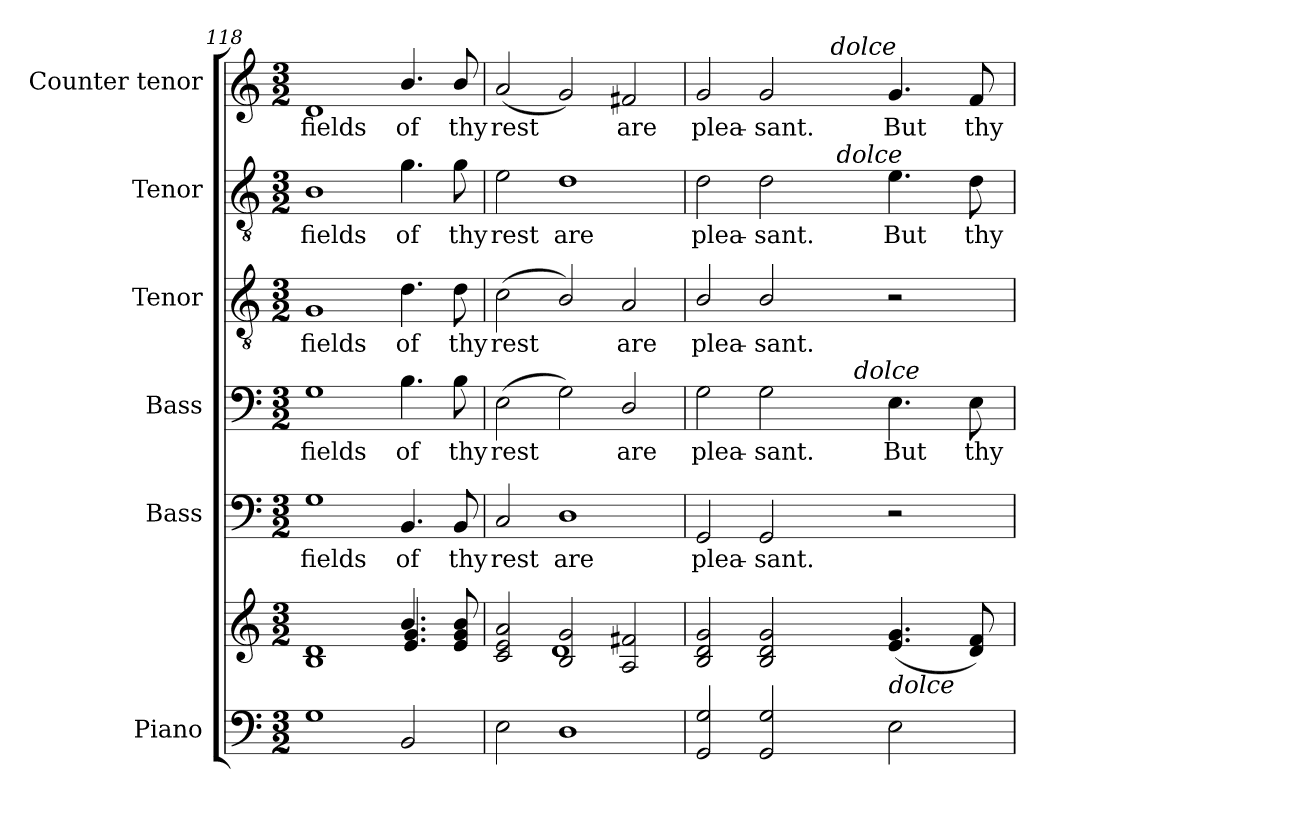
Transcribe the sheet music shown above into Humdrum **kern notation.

**kern	**kern	**kern	**text	**kern	**text	**kern	**text	**kern	**text	**kern	**text
*part6	*part6	*part5	*part5	*part4	*part4	*part3	*part3	*part2	*part2	*part1	*part1
*staff7	*staff6	*staff5	*staff5	*staff4	*staff4	*staff3	*staff3	*staff2	*staff2	*staff1	*staff1
*I"Piano	*	*I"Bass	*	*I"Bass	*	*I"Tenor	*	*I"Tenor	*	*I"Counter tenor	*
*I'Pno.	*	*I'B.	*	*I'B.	*	*I'T.	*	*I'T.	*	*	*
!!LO:PB:g=z
*clefF4	*clefG2	*clefF4	*	*clefF4	*	*clefGv2	*	*clefGv2	*	*clefG2	*
*	*	*	*	*	*	*ITrd7c12	*	*ITrd7c12	*	*	*
*k[]	*k[]	*k[]	*	*k[]	*	*k[]	*	*k[]	*	*k[]	*
*C:	*C:	*C:	*	*C:	*	*C:	*	*C:	*	*C:	*
*M3/2	*M3/2	*M3/2	*	*M3/2	*	*M3/2	*	*M3/2	*	*M3/2	*
=118	=118	=118	=118	=118	=118	=118	=118	=118	=118	=118	=118
*	*^	*	*	*	*	*	*	*	*	*	*
!	!	!	!	!LO:LY:b:color=#000000	!	!	!	!	!	!	!	!
!	!	!	!	!	!	!LO:LY:b:color=#000000	!	!	!	!	!	!
!	!	!	!	!	!	!	!	!LO:LY:b:color=#000000	!	!	!	!
!	!	!	!	!	!	!	!	!	!	!LO:LY:b:color=#000000	!	!
!	!	!	!	!	!	!	!	!	!	!	!	!LO:LY:b:color=#000000
1Gi	1di	1Bi	1Gi	fields	1Gi	fields	1GGi	fields	1BBi	fields	1di	fields
!	!	!	!	!LO:LY:b:color=#000000	!	!	!	!	!	!	!	!
!	!	!	!	!	!	!LO:LY:b:color=#000000	!	!	!	!	!	!
!	!	!	!	!	!	!	!	!LO:LY:b:color=#000000	!	!	!	!
!	!	!	!	!	!	!	!	!	!	!LO:LY:b:color=#000000	!	!
!	!	!	!	!	!	!	!	!	!	!	!	!LO:LY:b:color=#000000
2BBi/	4.bi/	4.ei/ 4.gi	4.BBi/	of	4.Bi\	of	4.Di\	of	4.Gi\	of	4.bi/	of
!	!	!	!	!LO:LY:b:color=#000000	!	!	!	!	!	!	!	!
!	!	!	!	!	!	!LO:LY:b:color=#000000	!	!	!	!	!	!
!	!	!	!	!	!	!	!	!LO:LY:b:color=#000000	!	!	!	!
!	!	!	!	!	!	!	!	!	!	!LO:LY:b:color=#000000	!	!
!	!	!	!	!	!	!	!	!	!	!	!	!LO:LY:b:color=#000000
.	8ei/ 8gi 8bi	8ryy	8BBi/	thy	8Bi\	thy	8Di\	thy	8Gi\	thy	8bi/	thy
=119	=119	=119	=119	=119	=119	=119	=119	=119	=119	=119	=119	=119
!	!	!	!	!LO:LY:b:color=#000000	!	!	!	!	!	!	!	!
!	!	!	!	!	!	!LO:LY:b:color=#000000	!	!	!	!	!	!
!	!	!	!	!	!	!	!	!LO:LY:b:color=#000000	!	!	!	!
!	!	!	!	!	!	!	!	!	!	!LO:LY:b:color=#000000	!	!
!	!	!	!	!	!	!	!	!	!	!	!	!LO:LY:b:color=#000000
2Ei\	2ci/ 2ei 2ai	2ryy	2Ci/	rest	(2Ei\	rest	(2Ci\	rest	2Ei\	rest	(2ai/	rest
!	!	!	!	!LO:LY:b:color=#000000	!	!	!	!	!	!	!	!
!	!	!	!	!	!	!	!	!	!	!LO:LY:b:color=#000000	!	!
1Di	2Bi/ 2gi	1di	1Di	are	2Gi\)	.	2BBi/)	.	1Di	are	2gi/)	.
!	!	!	!	!	!	!LO:LY:b:color=#000000	!	!	!	!	!	!
!	!	!	!	!	!	!	!	!LO:LY:b:color=#000000	!	!	!	!
!	!	!	!	!	!	!	!	!	!	!	!	!LO:LY:b:color=#000000
.	2Ai/ 2f#Xi	.	.	.	2Di/	are	2AAi/	are	.	.	2f#Xi/	are
*	*v	*v	*	*	*	*	*	*	*	*	*	*
=120	=120	=120	=120	=120	=120	=120	=120	=120	=120	=120	=120
!	!	!	!LO:LY:b:color=#000000	!	!	!	!	!	!	!	!
!	!	!	!	!	!LO:LY:b:color=#000000	!	!	!	!	!	!
!	!	!	!	!	!	!	!LO:LY:b:color=#000000	!	!	!	!
!	!	!	!	!	!	!	!	!	!LO:LY:b:color=#000000	!	!
!	!	!	!	!	!	!	!	!	!	!	!LO:LY:b:color=#000000
*	*	*	*	*^	*	*	*	*^	*	*^	*
2GGi/ 2Gi	2Bi/ 2di 2gi	2GGi/	plea-	2Gi\	2ryy	plea-	2BBi/	plea-	2Di\	2ryy	plea-	2gi/	2ryy	plea-
!	!	!	!LO:LY:b:color=#000000	!	!	!	!	!	!	!	!	!	!	!
!	!	!	!	!	!	!LO:LY:b:color=#000000	!	!	!	!	!	!	!	!
!	!	!	!	!	!	!	!	!LO:LY:b:color=#000000	!	!	!	!	!	!
!	!	!	!	!	!	!	!	!	!	!	!LO:LY:b:color=#000000	!	!	!
!	!	!	!	!	!	!	!	!	!	!	!	!	!	!LO:LY:b:color=#000000
2GGi/ 2Gi	2Bi/ 2di 2gi	2GGi/	-sant.	2Gi\	4ryy	-sant.	2BBi/	-sant.	2Di\	4ryy	-sant.	2gi/	8ryy	-sant.
.	.	.	.	.	.	.	.	.	.	.	.	.	16ryy	.
.	.	.	.	.	.	.	.	.	.	.	.	.	32ryy	.
.	.	.	.	.	.	.	.	.	.	.	.	.	64ryy	.
.	.	.	.	.	.	.	.	.	.	.	.	.	128ryy	.
.	.	.	.	.	.	.	.	.	.	.	.	.	512ryy	.
!	!	!	!	!	!	!	!	!	!	!	!	!	!LO:TX:a:i:t=dolce	!
.	.	.	.	.	.	.	.	.	.	.	.	.	2ryy	.
.	.	.	.	.	16ryy	.	.	.	.	512ryy	.	.	.	.
!	!	!	!	!	!	!	!	!	!	!LO:TX:i:t=dolce	!	!	!	!
.	.	.	.	.	.	.	.	.	.	2ryy	.	.	.	.
!	!	!	!	!	!LO:TX:a:i:t=dolce	!	!	!	!	!	!	!	!	!
.	.	.	.	.	2ryy	.	.	.	.	.	.	.	.	.
!	!	!	!	!	!	!LO:LY:b:color=#000000	!	!	!	!	!	!	!	!
!	!	!	!	!	!	!	!	!	!	!	!LO:LY:b:color=#000000	!	!	!
!	!LO:TX:b:i:t=dolce	!	!	!	!	!	!	!	!	!	!	!	!	!
!	!	!	!	!	!	!	!	!	!	!	!	!	!	!LO:LY:b:color=#000000
2Ei\	(4.ei/ 4.gi	2r	.	4.Ei\	.	But	2r	.	4.Ei\	.	But	4.gi/	.	But
.	.	.	.	.	.	.	.	.	.	.	.	.	4ryy	.
.	.	.	.	.	.	.	.	.	.	8ryy	.	.	.	.
.	.	.	.	.	8.ryy	.	.	.	.	.	.	.	.	.
!	!	!	!	!	!	!LO:LY:b:color=#000000	!	!	!	!	!	!	!	!
!	!	!	!	!	!	!	!	!	!	!	!LO:LY:b:color=#000000	!	!	!
!	!	!	!	!	!	!	!	!	!	!	!	!	!	!LO:LY:b:color=#000000
.	8di/ 8fi)	.	.	8Ei\	.	thy	.	.	8Di\	.	thy	8fi/	.	thy
.	.	.	.	.	.	.	.	.	.	16ryy	.	.	.	.
.	.	.	.	.	.	.	.	.	.	32ryy	.	.	.	.
.	.	.	.	.	.	.	.	.	.	64...ryy	.	.	.	.
.	.	.	.	.	.	.	.	.	.	.	.	.	256.ryy	.
*	*	*	*	*	*	*	*	*	*v	*v	*	*	*	*
*	*	*	*	*v	*v	*	*	*	*	*	*v	*v	*
=	=	=	=	=	=	=	=	=	=	=	=
*-	*-	*-	*-	*-	*-	*-	*-	*-	*-	*-	*-
